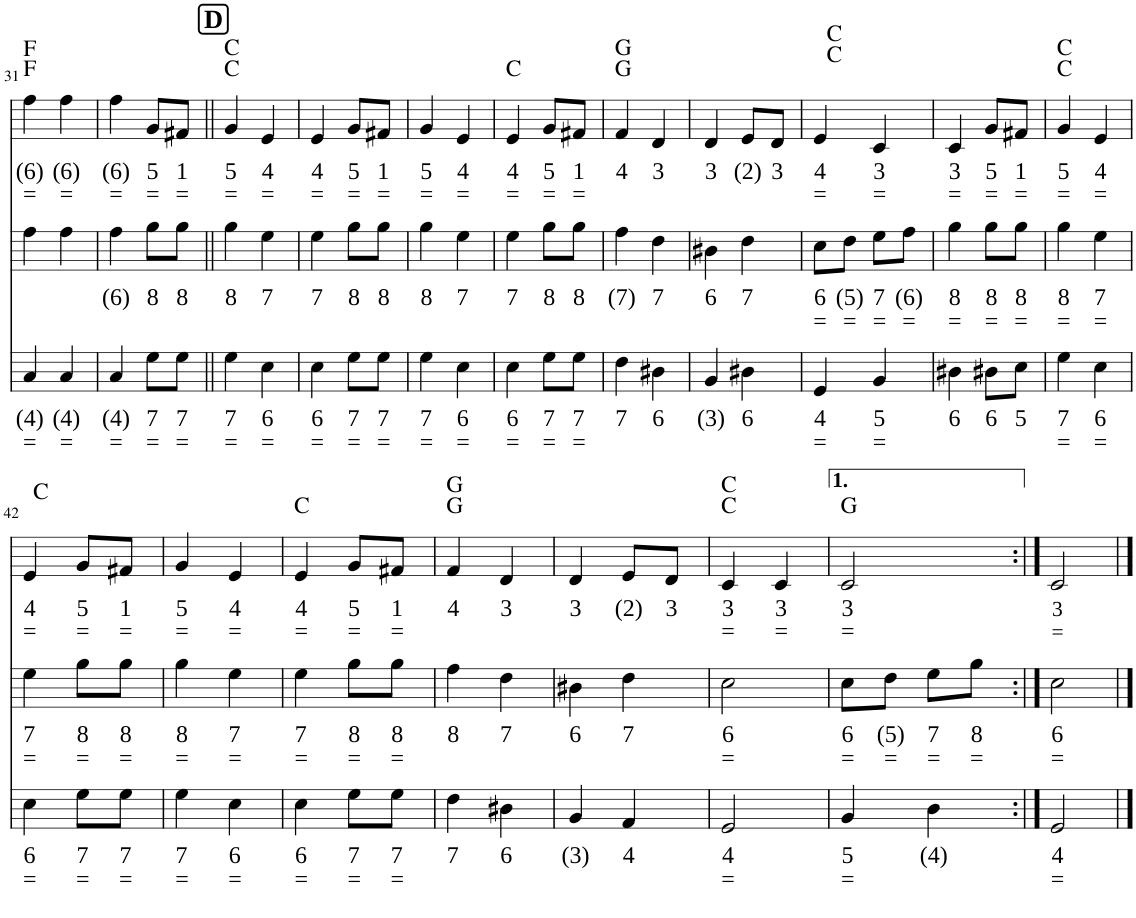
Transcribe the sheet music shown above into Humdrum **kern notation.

**kern	**text	**text	**kern	**text	**text	**kern	**text	**text	**harte
*part3	*part3	*part3	*part2	*part2	*part2	*part1	*part1	*part1	*part1
*staff3	*staff3	*staff3	*staff2	*staff2	*staff2	*staff1	*staff1	*staff1	*
*I"Voice	*	*	*I"Voice	*	*	*I"Violin	*	*	*
!!LO:PB:g=z
*clefG2	*	*	*clefG2	*	*	*clefG2	*	*	*
*k[b-]	*	*	*k[b-]	*	*	*k[b-]	*	*	*
*M2/4	*	*	*M2/4	*	*	*M2/4	*	*	*
=31	=31	=31	=31	=31	=31	=31	=31	=31	=31
!	!LO:LY:b	!LO:LY:b	!	!	!	!	!LO:LY:b	!LO:LY:b	!
4a/	(4)	=	4ff\	.	.	4ff\	(6)	=	F:maj F:maj
!	!LO:LY:b	!LO:LY:b	!	!	!	!	!LO:LY:b	!LO:LY:b	!
4a/	(4)	=	4ff\	.	.	4ff\	(6)	=	.
=32	=32	=32	=32	=32	=32	=32	=32	=32	=32
!	!LO:LY:b	!LO:LY:b	!	!LO:LY:b	!	!	!LO:LY:b	!LO:LY:b	!
4a/	(4)	=	4ff\	(6)	.	4ff\	(6)	=	.
!	!LO:LY:b	!LO:LY:b	!	!LO:LY:b	!	!	!LO:LY:b	!LO:LY:b	!
8ee\L	7	=	8gg\L	8	.	8g/L	5	=	.
!	!LO:LY:b	!LO:LY:b	!	!LO:LY:b	!	!	!LO:LY:b	!LO:LY:b	!
8ee\J	7	=	8gg\J	8	.	8f#X/J	1	=	.
!!LO:REH:place=s1:a:B:cj:fs=13.616:t=D
=33||	=33||	=33||	=33||	=33||	=33||	=33||	=33||	=33||	=33||
!	!LO:LY:b	!LO:LY:b	!	!LO:LY:b	!	!	!LO:LY:b	!LO:LY:b	!
4ee\	7	=	4gg\	8	.	4g/	5	=	C:maj C:maj
!	!LO:LY:b	!LO:LY:b	!	!LO:LY:b	!	!	!LO:LY:b	!LO:LY:b	!
4cc\	6	=	4ee\	7	.	4e/	4	=	.
=34	=34	=34	=34	=34	=34	=34	=34	=34	=34
!	!LO:LY:b	!LO:LY:b	!	!LO:LY:b	!	!	!LO:LY:b	!LO:LY:b	!
4cc\	6	=	4ee\	7	.	4e/	4	=	.
!	!LO:LY:b	!LO:LY:b	!	!LO:LY:b	!	!	!LO:LY:b	!LO:LY:b	!
8ee\L	7	=	8gg\L	8	.	8g/L	5	=	.
!	!LO:LY:b	!LO:LY:b	!	!LO:LY:b	!	!	!LO:LY:b	!LO:LY:b	!
8ee\J	7	=	8gg\J	8	.	8f#X/J	1	=	.
=35	=35	=35	=35	=35	=35	=35	=35	=35	=35
!	!LO:LY:b	!LO:LY:b	!	!LO:LY:b	!	!	!LO:LY:b	!LO:LY:b	!
4ee\	7	=	4gg\	8	.	4g/	5	=	.
!	!LO:LY:b	!LO:LY:b	!	!LO:LY:b	!	!	!LO:LY:b	!LO:LY:b	!
4cc\	6	=	4ee\	7	.	4e/	4	=	.
=36	=36	=36	=36	=36	=36	=36	=36	=36	=36
!	!LO:LY:b	!LO:LY:b	!	!LO:LY:b	!	!	!LO:LY:b	!LO:LY:b	!
4cc\	6	=	4ee\	7	.	4e/	4	=	C:maj
!	!LO:LY:b	!LO:LY:b	!	!LO:LY:b	!	!	!LO:LY:b	!LO:LY:b	!
8ee\L	7	=	8gg\L	8	.	8g/L	5	=	.
!	!LO:LY:b	!LO:LY:b	!	!LO:LY:b	!	!	!LO:LY:b	!LO:LY:b	!
8ee\J	7	=	8gg\J	8	.	8f#X/J	1	=	.
=37	=37	=37	=37	=37	=37	=37	=37	=37	=37
!	!LO:LY:b	!	!	!LO:LY:b	!	!	!LO:LY:b	!	!
4dd\	7	.	4ff\	(7)	.	4f/	4	.	G:maj G:maj
!	!LO:LY:b	!	!	!LO:LY:b	!	!	!LO:LY:b	!	!
4b#X\	6	.	4dd\	7	.	4d/	3	.	.
=38	=38	=38	=38	=38	=38	=38	=38	=38	=38
!	!LO:LY:b	!	!	!LO:LY:b	!	!	!LO:LY:b	!	!
4g/	(3)	.	4b#X\	6	.	4d/	3	.	.
!	!LO:LY:b	!	!	!LO:LY:b	!	!	!LO:LY:b	!	!
4b#X\	6	.	4dd\	7	.	8e/L	(2)	.	.
!	!	!	!	!	!	!	!LO:LY:b	!	!
.	.	.	.	.	.	8d/J	3	.	.
=39	=39	=39	=39	=39	=39	=39	=39	=39	=39
!	!LO:LY:b	!LO:LY:b	!	!LO:LY:b	!LO:LY:b	!	!LO:LY:b	!LO:LY:b	!
*	*	*	*	*	*	*^	*	*	*
4e/	4	=	8cc\L	6	=	4e/	8ryy	4	=	.
!	!	!	!	!LO:LY:b	!LO:LY:b	!	!	!	!	!
.	.	.	8dd\J	(5)	=	.	4.ryy	.	.	C:maj C:maj
!	!LO:LY:b	!LO:LY:b	!	!LO:LY:b	!LO:LY:b	!	!	!LO:LY:b	!LO:LY:b	!
4g/	5	=	8ee\L	7	=	4c/	.	3	=	.
!	!	!	!	!LO:LY:b	!LO:LY:b	!	!	!	!	!
.	.	.	8ff\J	(6)	=	.	.	.	.	.
=40	=40	=40	=40	=40	=40	=40	=40	=40	=40	=40
!	!LO:LY:b	!	!	!LO:LY:b	!LO:LY:b	!	!	!LO:LY:b	!LO:LY:b	!
*	*	*	*	*	*	*v	*v	*	*	*
4b#X\	6	.	4gg\	8	=	4c/	3	=	.
!	!LO:LY:b	!	!	!LO:LY:b	!LO:LY:b	!	!LO:LY:b	!LO:LY:b	!
8b#X\L	6	.	8gg\L	8	=	8g/L	5	=	.
!	!LO:LY:b	!	!	!LO:LY:b	!LO:LY:b	!	!LO:LY:b	!LO:LY:b	!
8cc\J	5	.	8gg\J	8	=	8f#X/J	1	=	.
=41	=41	=41	=41	=41	=41	=41	=41	=41	=41
!	!LO:LY:b	!LO:LY:b	!	!LO:LY:b	!LO:LY:b	!	!LO:LY:b	!LO:LY:b	!
4ee\	7	=	4gg\	8	=	4g/	5	=	C:maj C:maj
!	!LO:LY:b	!LO:LY:b	!	!LO:LY:b	!LO:LY:b	!	!LO:LY:b	!LO:LY:b	!
4cc\	6	=	4ee\	7	=	4e/	4	=	.
!!LO:LB:g=z
=42	=42	=42	=42	=42	=42	=42	=42	=42	=42
!	!LO:LY:b	!LO:LY:b	!	!LO:LY:b	!LO:LY:b	!	!LO:LY:b	!LO:LY:b	!
*	*	*	*	*	*	*^	*	*	*
4cc\	6	=	4ee\	7	=	4e/	8ryy	4	=	.
.	.	.	.	.	.	.	4.ryy	.	.	C:maj
!	!LO:LY:b	!LO:LY:b	!	!LO:LY:b	!LO:LY:b	!	!	!LO:LY:b	!LO:LY:b	!
8ee\L	7	=	8gg\L	8	=	8g/L	.	5	=	.
!	!LO:LY:b	!LO:LY:b	!	!LO:LY:b	!LO:LY:b	!	!	!LO:LY:b	!LO:LY:b	!
8ee\J	7	=	8gg\J	8	=	8f#X/J	.	1	=	.
=43	=43	=43	=43	=43	=43	=43	=43	=43	=43	=43
!	!LO:LY:b	!LO:LY:b	!	!LO:LY:b	!LO:LY:b	!	!	!LO:LY:b	!LO:LY:b	!
*	*	*	*	*	*	*v	*v	*	*	*
4ee\	7	=	4gg\	8	=	4g/	5	=	.
!	!LO:LY:b	!LO:LY:b	!	!LO:LY:b	!LO:LY:b	!	!LO:LY:b	!LO:LY:b	!
4cc\	6	=	4ee\	7	=	4e/	4	=	.
=44	=44	=44	=44	=44	=44	=44	=44	=44	=44
!	!LO:LY:b	!LO:LY:b	!	!LO:LY:b	!LO:LY:b	!	!LO:LY:b	!LO:LY:b	!
4cc\	6	=	4ee\	7	=	4e/	4	=	C:maj
!	!LO:LY:b	!LO:LY:b	!	!LO:LY:b	!LO:LY:b	!	!LO:LY:b	!LO:LY:b	!
8ee\L	7	=	8gg\L	8	=	8g/L	5	=	.
!	!LO:LY:b	!LO:LY:b	!	!LO:LY:b	!LO:LY:b	!	!LO:LY:b	!LO:LY:b	!
8ee\J	7	=	8gg\J	8	=	8f#X/J	1	=	.
=45	=45	=45	=45	=45	=45	=45	=45	=45	=45
!	!LO:LY:b	!	!	!LO:LY:b	!	!	!LO:LY:b	!	!
4dd\	7	.	4ff\	8	.	4f/	4	.	G:maj G:maj
!	!LO:LY:b	!	!	!LO:LY:b	!	!	!LO:LY:b	!	!
4b#X\	6	.	4dd\	7	.	4d/	3	.	.
=46	=46	=46	=46	=46	=46	=46	=46	=46	=46
!	!LO:LY:b	!	!	!LO:LY:b	!	!	!LO:LY:b	!	!
4g/	(3)	.	4b#X\	6	.	4d/	3	.	.
!	!LO:LY:b	!	!	!LO:LY:b	!	!	!LO:LY:b	!	!
4f/	4	.	4dd\	7	.	8e/L	(2)	.	.
!	!	!	!	!	!	!	!LO:LY:b	!	!
.	.	.	.	.	.	8d/J	3	.	.
=47	=47	=47	=47	=47	=47	=47	=47	=47	=47
!	!LO:LY:b	!LO:LY:b	!	!LO:LY:b	!LO:LY:b	!	!LO:LY:b	!LO:LY:b	!
2e/	4	=	2cc\	6	=	4c/	3	=	C:maj C:maj
!	!	!	!	!	!	!	!LO:LY:b	!LO:LY:b	!
.	.	.	.	.	.	4c/	3	=	.
=48	=48	=48	=48	=48	=48	=48	=48	=48	=48
!	!LO:LY:b	!LO:LY:b	!	!LO:LY:b	!LO:LY:b	!	!LO:LY:b	!LO:LY:b	!
4g/	5	=	8cc\L	6	=	2c/	3	=	G:maj
!	!	!	!	!LO:LY:b	!LO:LY:b	!	!	!	!
.	.	.	8dd\J	(5)	=	.	.	.	.
!	!LO:LY:b	!	!	!LO:LY:b	!LO:LY:b	!	!	!	!
4b-\	(4)	.	8ee\L	7	=	.	.	.	.
!	!	!	!	!LO:LY:b	!LO:LY:b	!	!	!	!
.	.	.	8gg\J	8	=	.	.	.	.
=49:|!	=49:|!	=49:|!	=49:|!	=49:|!	=49:|!	=49:|!	=49:|!	=49:|!	=49:|!
!	!LO:LY:b	!LO:LY:b	!	!LO:LY:b	!LO:LY:b	!	!LO:LY:b	!LO:LY:b	!
2e/	4	=	2cc\	6	=	2c/	3	=	.
==	==	==	==	==	==	==	==	==	==
*-	*-	*-	*-	*-	*-	*-	*-	*-	*-
